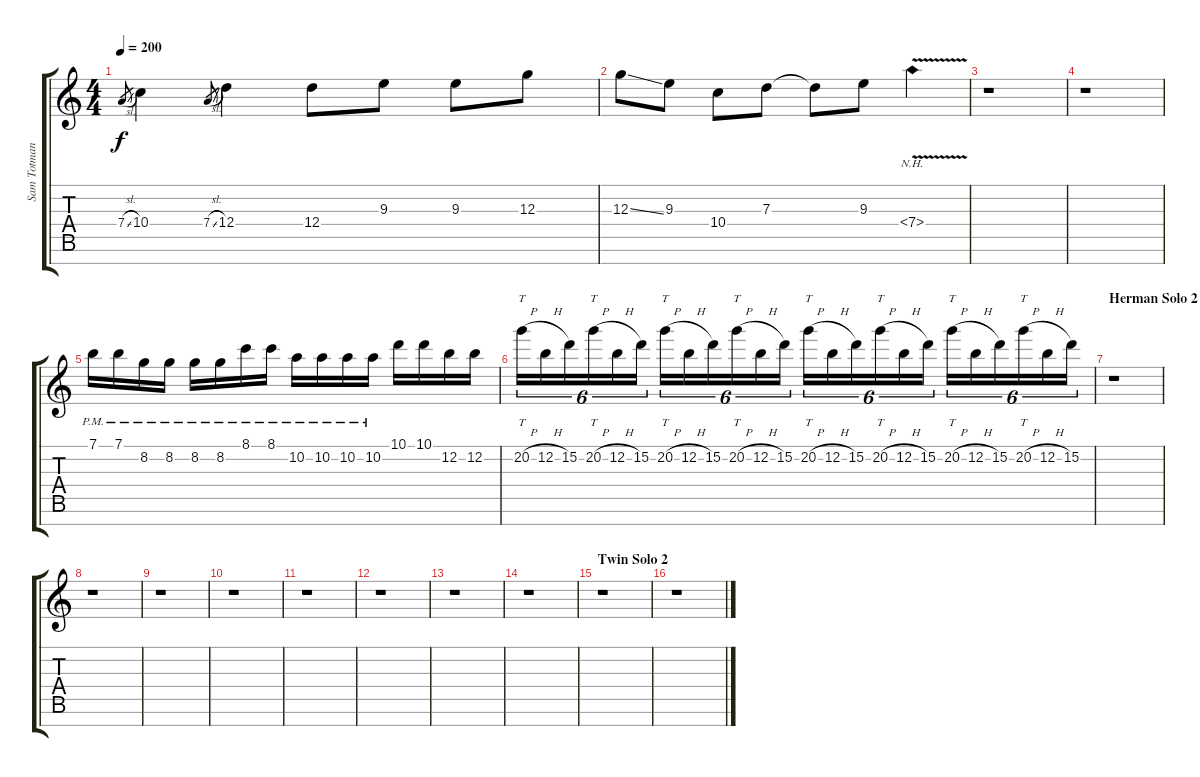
\track ("Sam Totman | Overdub" "Sam Totman") {instrument overdrivenguitar}
\staff {score tabs}
\tuning (E4 B3 G3 D3 A2 E2 B1) {hide}
\ts (4 4)
\tempo 200
\clef g2
\ks c
7.4{sl}.8{gr dy f} 10.4.4 7.4{sl}.8{gr} 12.4.4 12.4.8 9.3.8 9.3.8 12.3.8 |
12.3{ss}.8 9.3.8 10.4.8 7.3.8 7.3{t}.8 9.3.8 7.4{nh v}.4 |
r.1 |
r.1 |
7.1{pm}.16 7.1{pm}.16 8.2{pm}.16 8.2{pm}.16 8.2{pm}.16 8.2{pm}.16 8.1{pm}.16 8.1{pm}.16 10.2{pm}.16 10.2{pm}.16 10.2{pm}.16 10.2{pm}.16 10.1.16 10.1.16 12.2.16 12.2.16 |
20.2{h}.16{tt tu (6 4)} 12.2{h}.16{tu (6 4)} 15.2.16{tu (6 4)} 20.2{h}.16{tt tu (6 4)} 12.2{h}.16{tu (6 4)} 15.2.16{tu (6 4)} 20.2{h}.16{tt tu (6 4)} 12.2{h}.16{tu (6 4)} 15.2.16{tu (6 4)} 20.2{h}.16{tt tu (6 4)} 12.2{h}.16{tu (6 4)} 15.2.16{tu (6 4)} 20.2{h}.16{tt tu (6 4)} 12.2{h}.16{tu (6 4)} 15.2.16{tu (6 4)} 20.2{h}.16{tt tu (6 4)} 12.2{h}.16{tu (6 4)} 15.2.16{tu (6 4)} 20.2{h}.16{tt tu (6 4)} 12.2{h}.16{tu (6 4)} 15.2.16{tu (6 4)} 20.2{h}.16{tt tu (6 4)} 12.2{h}.16{tu (6 4)} 15.2.16{tu (6 4)} |
\section ("" "Herman Solo 2")
r.1 |
r.1 |
r.1 |
r.1 |
r.1 |
r.1 |
r.1 |
r.1 |
\section ("" "Twin Solo 2")
r.1 |
r.1
